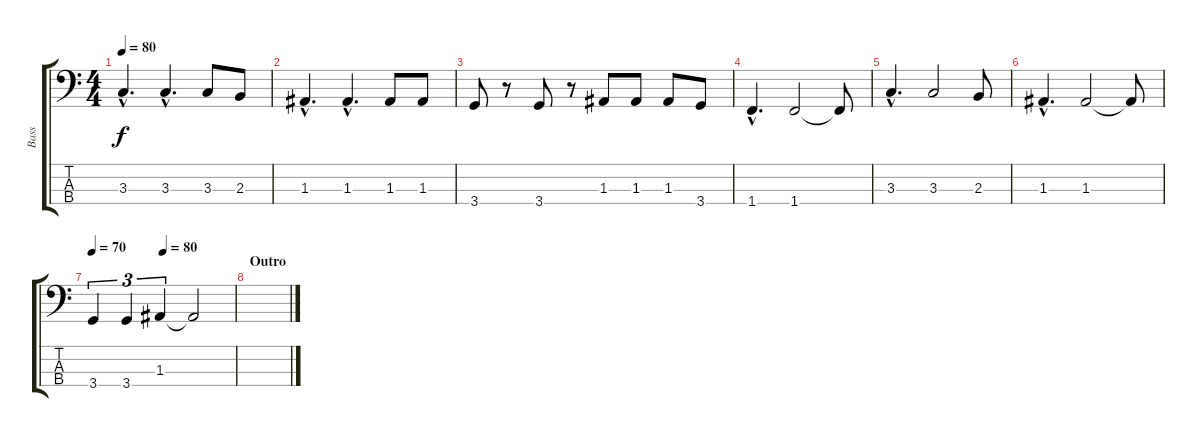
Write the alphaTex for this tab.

\track ("Bass" "Bass") {instrument electricbassfinger}
\staff {score tabs}
\tuning (G2 D2 A1 E1) {hide}
\ts (4 4)
\tempo 80
\clef f4
\ks c
3.3{hac}.4{d dy f} 3.3{hac}.4{d} 3.3.8 2.3.8 |
1.3{hac}.4{d} 1.3{hac}.4{d} 1.3.8 1.3.8 |
3.4.8 r.8 3.4.8 r.8 1.3.8 1.3.8 1.3.8 3.4.8 |
1.4{hac}.4{d} 1.4.2 1.4{t}.8 |
3.3{hac}.4{d} 3.3.2 2.3.8 |
1.3{hac}.4{d} 1.3.2 1.3{t}.8 |
\tempo 70
\tempo (80 0.5)
3.4.4{tu (3 2)} 3.4.4{tu (3 2)} 1.3.4{tu (3 2)} 1.3{t}.2 |
\section ("" "Outro")
